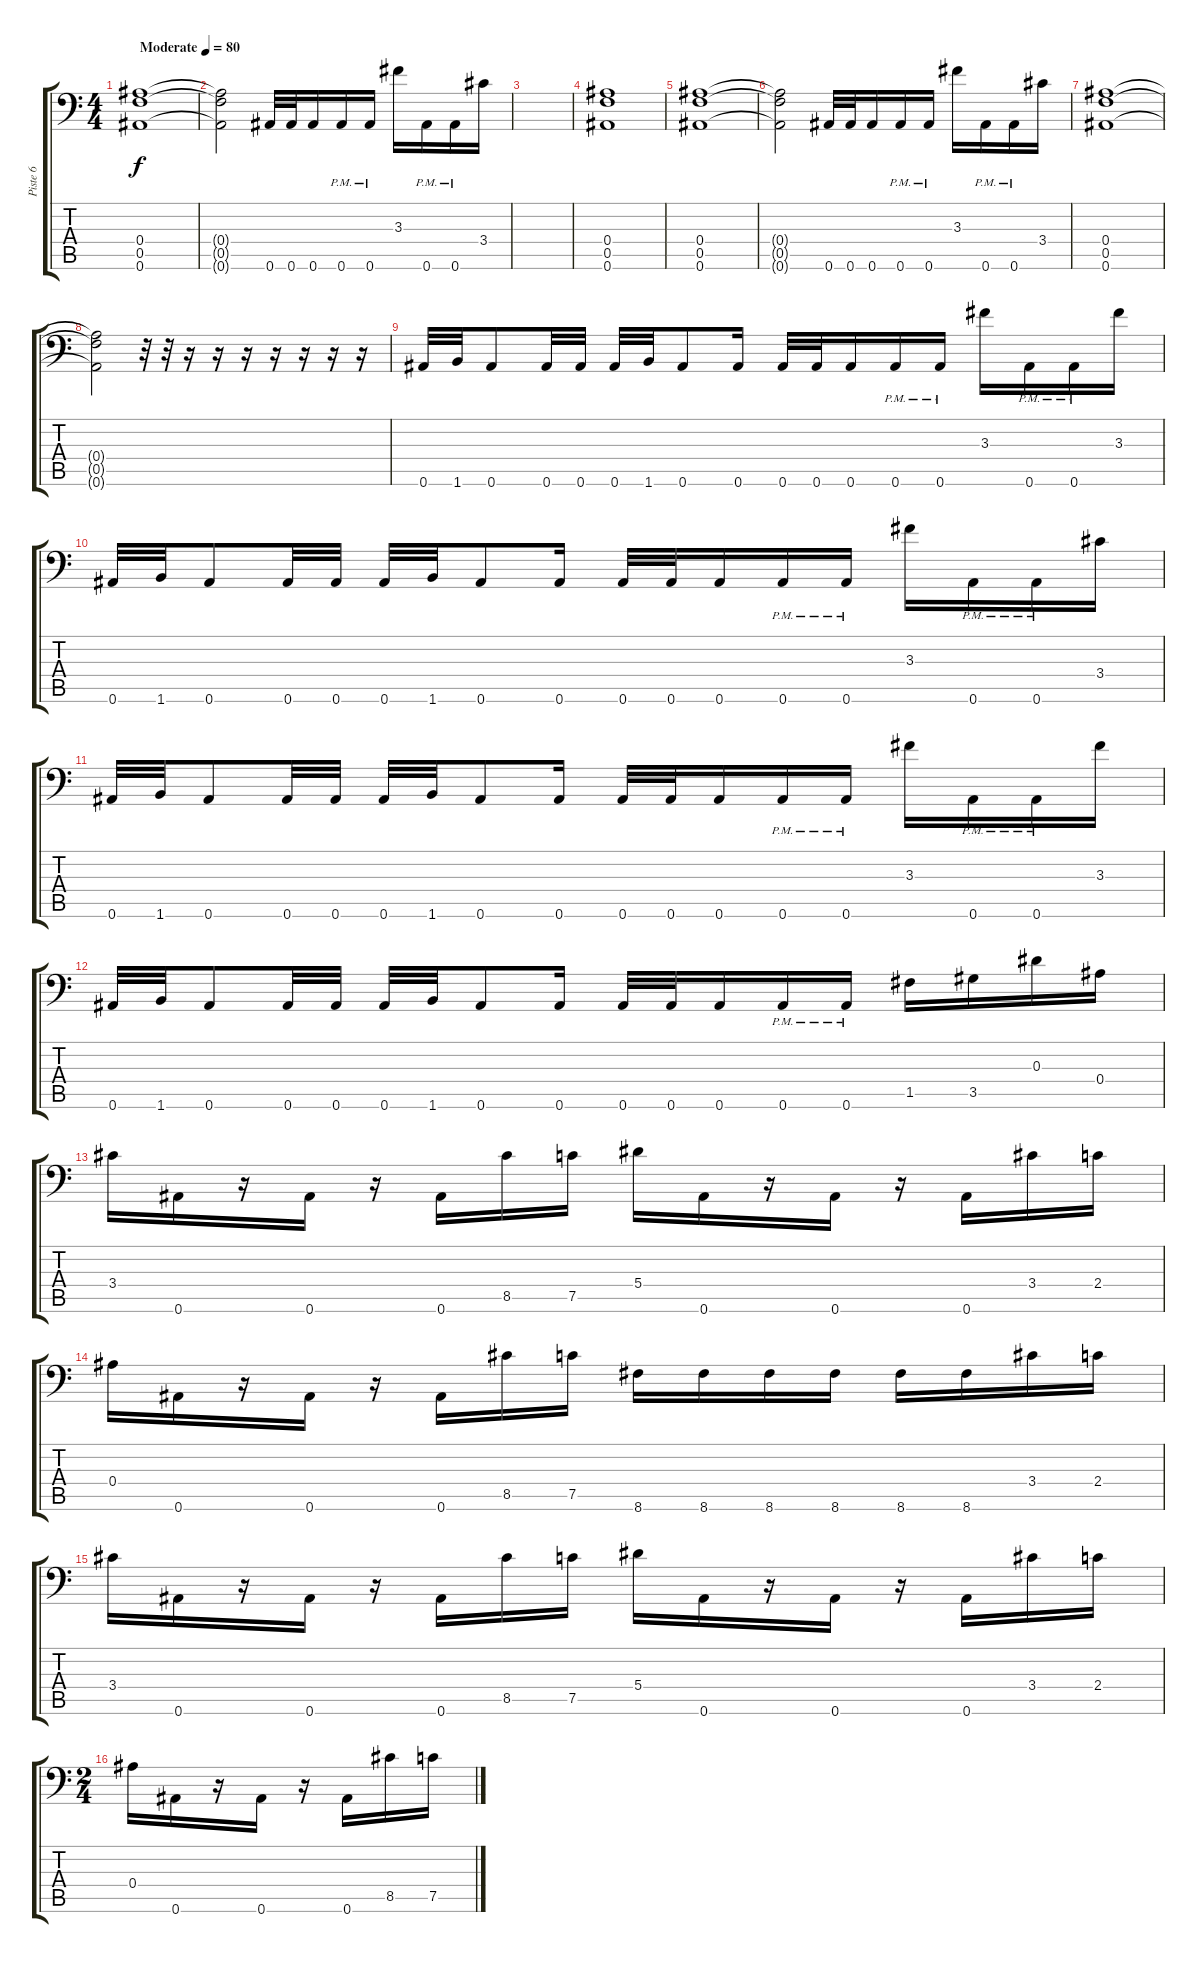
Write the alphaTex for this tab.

\track ("Piste 6" "Piste 6") {instrument electricbassfinger}
\staff {score tabs}
\tuning (C4 G3 Eb3 Bb2 F2 Bb1) {hide}
\ts (4 4)
\tempo (80 "Moderate")
\clef f4
\ks c
(0.4 0.5 0.6).1{dy f instrument electricbassfinger} |
(0.4{t} 0.5{t} 0.6{t}).2 0.6.32 0.6.32 0.6.16 0.6{pm}.16 0.6{pm}.16 3.3.16 0.6{pm}.16 0.6{pm}.16 3.4.16 |
|
(0.4 0.5 0.6).1 |
(0.4 0.5 0.6).1 |
(0.4{t} 0.5{t} 0.6{t}).2 0.6.32 0.6.32 0.6.16 0.6{pm}.16 0.6{pm}.16 3.3.16 0.6{pm}.16 0.6{pm}.16 3.4.16 |
(0.4 0.5 0.6).1 |
(0.4{t} 0.5{t} 0.6{t}).2 r.32 r.32 r.16 r.16 r.16 r.16 r.16 r.16 r.16 |
0.6.32 1.6.32 0.6.8 0.6.32 0.6.32 0.6.32 1.6.32 0.6.8 0.6.16 0.6.32 0.6.32 0.6.16 0.6{pm}.16 0.6{pm}.16 3.3.16 0.6{pm}.16 0.6{pm}.16 3.3.16 |
0.6.32 1.6.32 0.6.8 0.6.32 0.6.32 0.6.32 1.6.32 0.6.8 0.6.16 0.6.32 0.6.32 0.6.16 0.6{pm}.16 0.6{pm}.16 3.3.16 0.6{pm}.16 0.6{pm}.16 3.4.16 |
0.6.32 1.6.32 0.6.8 0.6.32 0.6.32 0.6.32 1.6.32 0.6.8 0.6.16 0.6.32 0.6.32 0.6.16 0.6{pm}.16 0.6{pm}.16 3.3.16 0.6{pm}.16 0.6{pm}.16 3.3.16 |
0.6.32 1.6.32 0.6.8 0.6.32 0.6.32 0.6.32 1.6.32 0.6.8 0.6.16 0.6.32 0.6.32 0.6.16 0.6{pm}.16 0.6{pm}.16 1.5.16 3.5.16 0.3.16 0.4.16 |
3.4.16 0.6.16 r.16 0.6.16 r.16 0.6.16 8.5.16 7.5.16 5.4.16 0.6.16 r.16 0.6.16 r.16 0.6.16 3.4.16 2.4.16 |
0.4.16 0.6.16 r.16 0.6.16 r.16 0.6.16 8.5.16 7.5.16 8.6.16 8.6.16 8.6.16 8.6.16 8.6.16 8.6.16 3.4.16 2.4.16 |
3.4.16 0.6.16 r.16 0.6.16 r.16 0.6.16 8.5.16 7.5.16 5.4.16 0.6.16 r.16 0.6.16 r.16 0.6.16 3.4.16 2.4.16 |
\ts (2 4)
0.4.16 0.6.16 r.16 0.6.16 r.16 0.6.16 8.5.16 7.5.16
